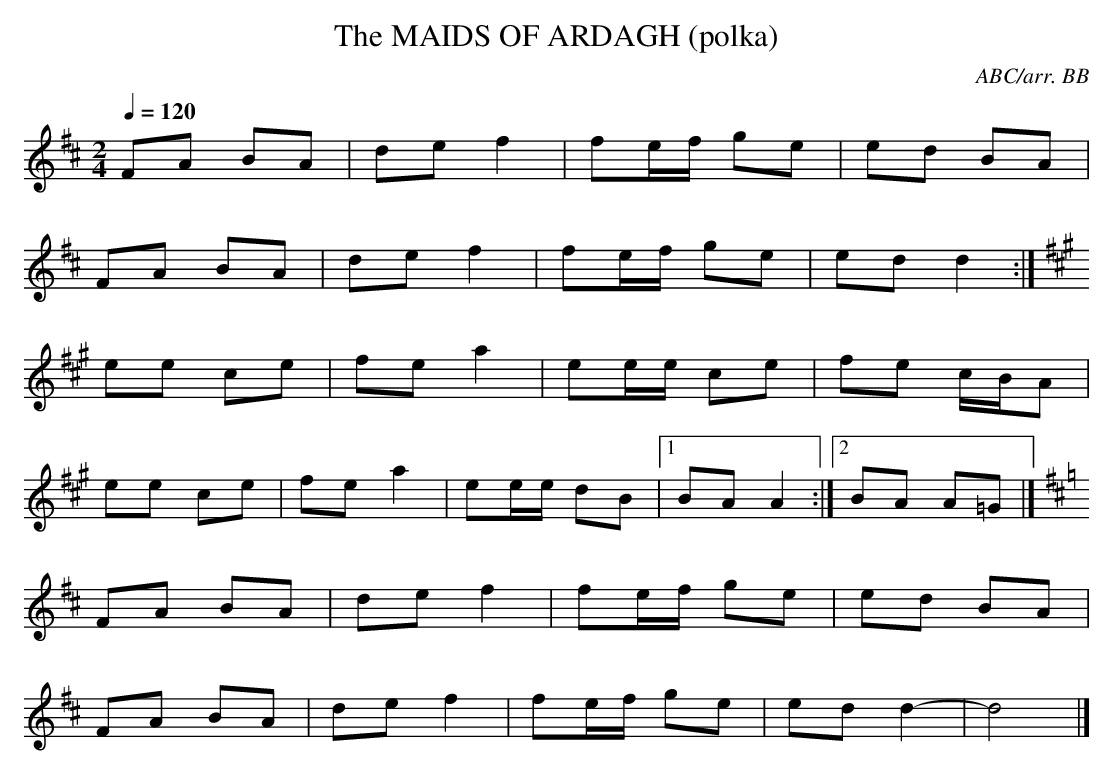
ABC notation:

X:1
T:MAIDS OF ARDAGH (polka), The
Q:1/4=120
C:ABC/arr. BB
M:2/4
L:1/8
K:D
FA BA|de f2|fe/f/ ge|ed BA|
FA BA|de f2|fe/f/ ge|ed d2 :|
K:A
ee ce|fe a2|ee/e/ ce|fe c/B/A|
ee ce|fe a2|ee/e/ dB|1 BA A2 :|2\
BA A=G|]
K:D
FA BA|de f2|fe/f/ ge|ed BA|
FA BA|de f2|fe/f/ ge|ed d2-|d4|]
